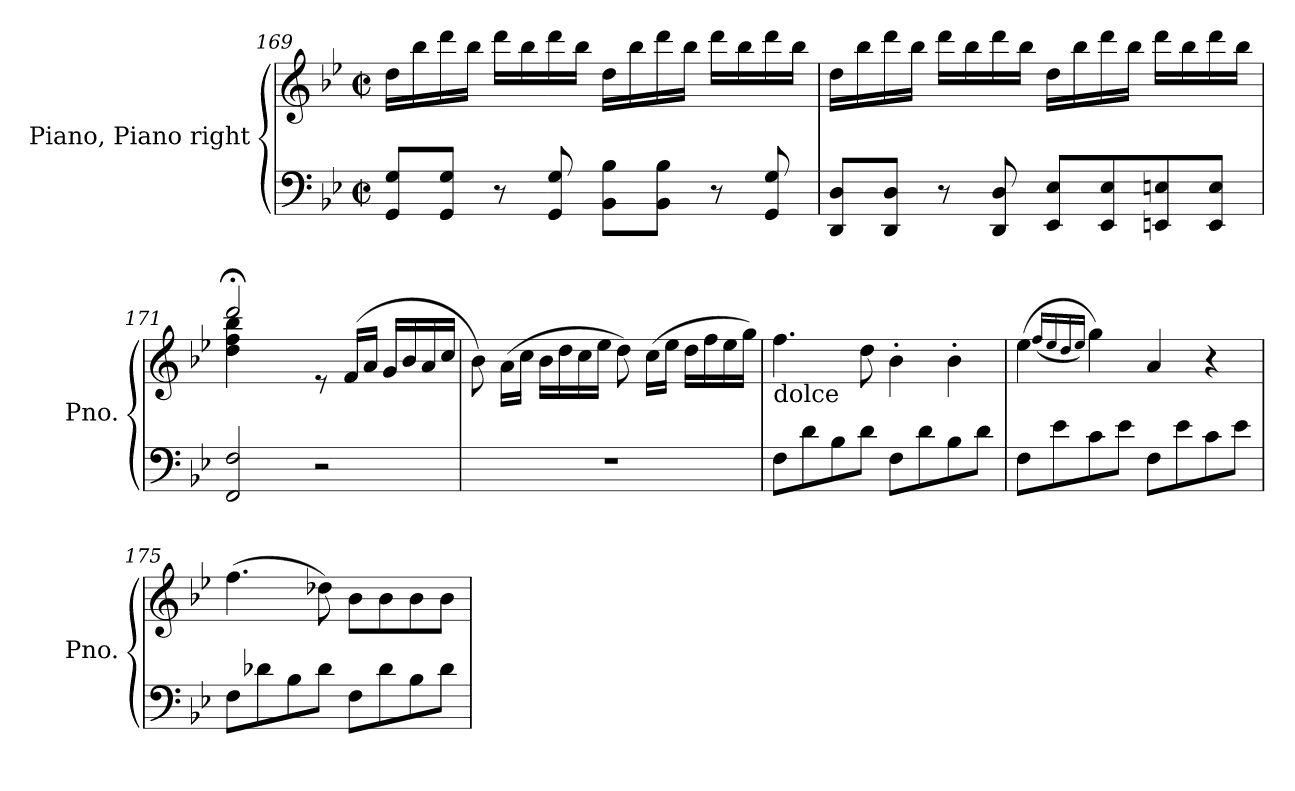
**kern	**kern
*part1	*part1
*staff2	*staff1
*I"Piano, Piano right	*
*I'Pno.	*
*clefF4	*clefG2
*k[b-e-]	*k[b-e-]
*M2/2	*M2/2
*met(c|)	*met(c|)
=169	=169
8GG/ 8G/L	16dd\LL
.	16bb-\
8GG/ 8G/J	16ddd\
.	16bb-\JJ
8r	16ddd\LL
.	16bb-\
8GG/ 8G/	16ddd\
.	16bb-\JJ
8BB-\ 8B-\L	16dd\LL
.	16bb-\
8BB-\ 8B-\J	16ddd\
.	16bb-\JJ
8r	16ddd\LL
.	16bb-\
8GG/ 8G/	16ddd\
.	16bb-\JJ
=170	=170
8DD/ 8D/L	16dd\LL
.	16bb-\
8DD/ 8D/J	16ddd\
.	16bb-\JJ
8r	16ddd\LL
.	16bb-\
8DD/ 8D/	16ddd\
.	16bb-\JJ
8EE-/ 8E-/L	16dd\LL
.	16bb-\
8EE-/ 8E-/	16ddd\
.	16bb-\JJ
8EEn/ 8En/	16ddd\LL
.	16bb-\
8EE/ 8E/J	16ddd\
.	16bb-\JJ
=171	=171
*	*^
2FF/ 2F/	2ddd;</	4dd\ 4ff\ 4bb-\
.	.	2.ryy
2r	8re	.
.	(<16f/LL	.
.	16a/JJ	.
.	16g/LL	.
.	16b-/	.
.	16a/	.
.	16cc/JJ	.
*	*v	*v
=172	=172
1r	8b-\)
.	(>16a\LL
.	16cc\JJ
.	16b-\LL
.	16dd\
.	16cc\
.	16ee-\JJ
.	8dd\)
.	(>16cc\LL
.	16ee-\JJ
.	16dd\LL
.	16ff\
.	16ee-\
.	16gg\JJ)
=173	=173
!	!LO:TX:b:t=dolce
8F\L	4.ff\
8d\	.
8B-\	.
8d\J	8dd\
8F\L	4b-'\
8d\	.
8B-\	4b-'\
8d\J	.
=174	=174
8F\L	(>4ee-\
8e-\	.
.	(<16qff/LL
.	16qee-/
.	16qdd/
.	16qee-/JJ)
8c\	4gg\)
8e-\J	.
8F\L	4a/
8e-\	.
8c\	4r
8e-\J	.
=175	=175
8F\L	(>4.ff\
8d-X\	.
8B-\	.
8d-\J	8dd-X\)
8F\L	8b-\L
8d-\	8b-\
8B-\	8b-\
8d-\J	8b-\J
=	=
*-	*-
